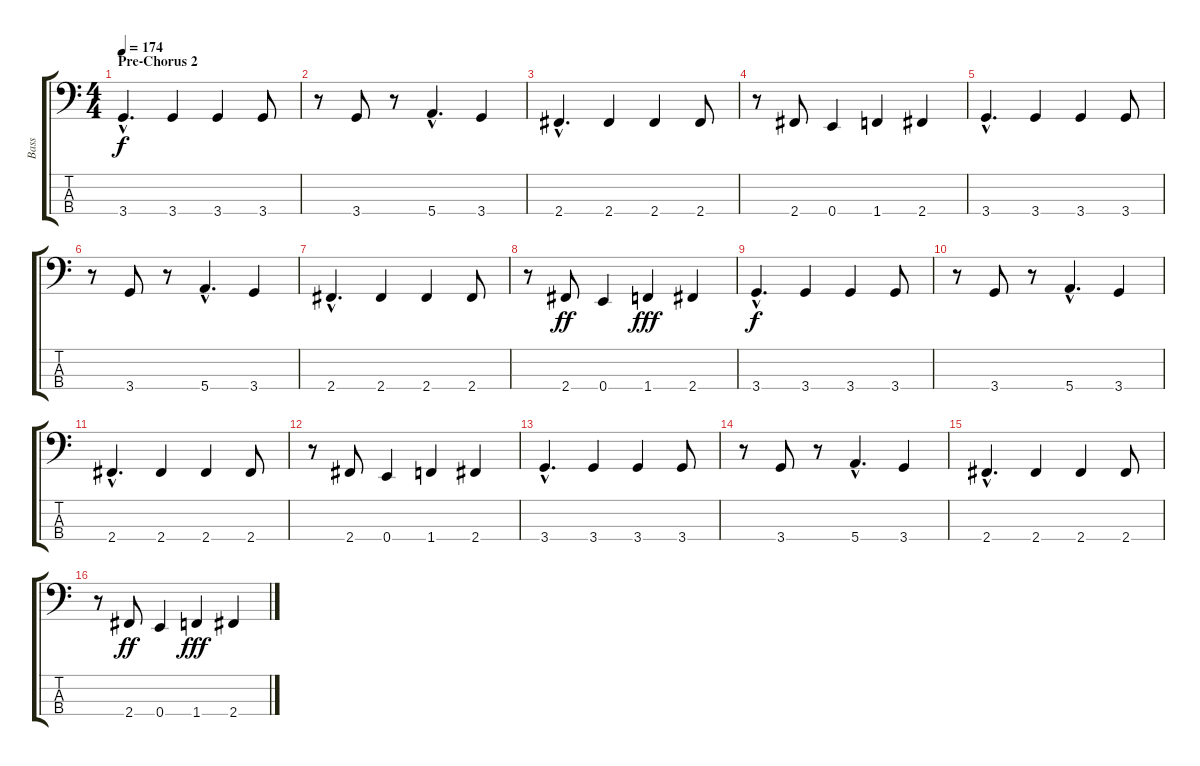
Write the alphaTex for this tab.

\track ("Bass" "Bass") {instrument fretlessbass}
\staff {score tabs}
\tuning (G2 D2 A1 E1) {hide}
\ts (4 4)
\section ("" "Pre-Chorus 2")
\tempo 174
\clef f4
\ks c
3.4{hac}.4{d dy f} 3.4.4 3.4.4 3.4.8 |
r.8 3.4.8 r.8 5.4{hac}.4{d} 3.4.4 |
2.4{hac}.4{d} 2.4.4 2.4.4 2.4.8 |
r.8 2.4.8 0.4.4 1.4.4 2.4.4 |
3.4{hac}.4{d} 3.4.4 3.4.4 3.4.8 |
r.8 3.4.8 r.8 5.4{hac}.4{d} 3.4.4 |
2.4{hac}.4{d} 2.4.4 2.4.4 2.4.8 |
r.8 2.4.8{dy ff} 0.4.4 1.4.4{dy fff} 2.4.4 |
3.4{hac}.4{d dy f} 3.4.4 3.4.4 3.4.8 |
r.8 3.4.8 r.8 5.4{hac}.4{d} 3.4.4 |
2.4{hac}.4{d} 2.4.4 2.4.4 2.4.8 |
r.8 2.4.8 0.4.4 1.4.4 2.4.4 |
3.4{hac}.4{d} 3.4.4 3.4.4 3.4.8 |
r.8 3.4.8 r.8 5.4{hac}.4{d} 3.4.4 |
2.4{hac}.4{d} 2.4.4 2.4.4 2.4.8 |
r.8 2.4.8{dy ff} 0.4.4 1.4.4{dy fff} 2.4.4
